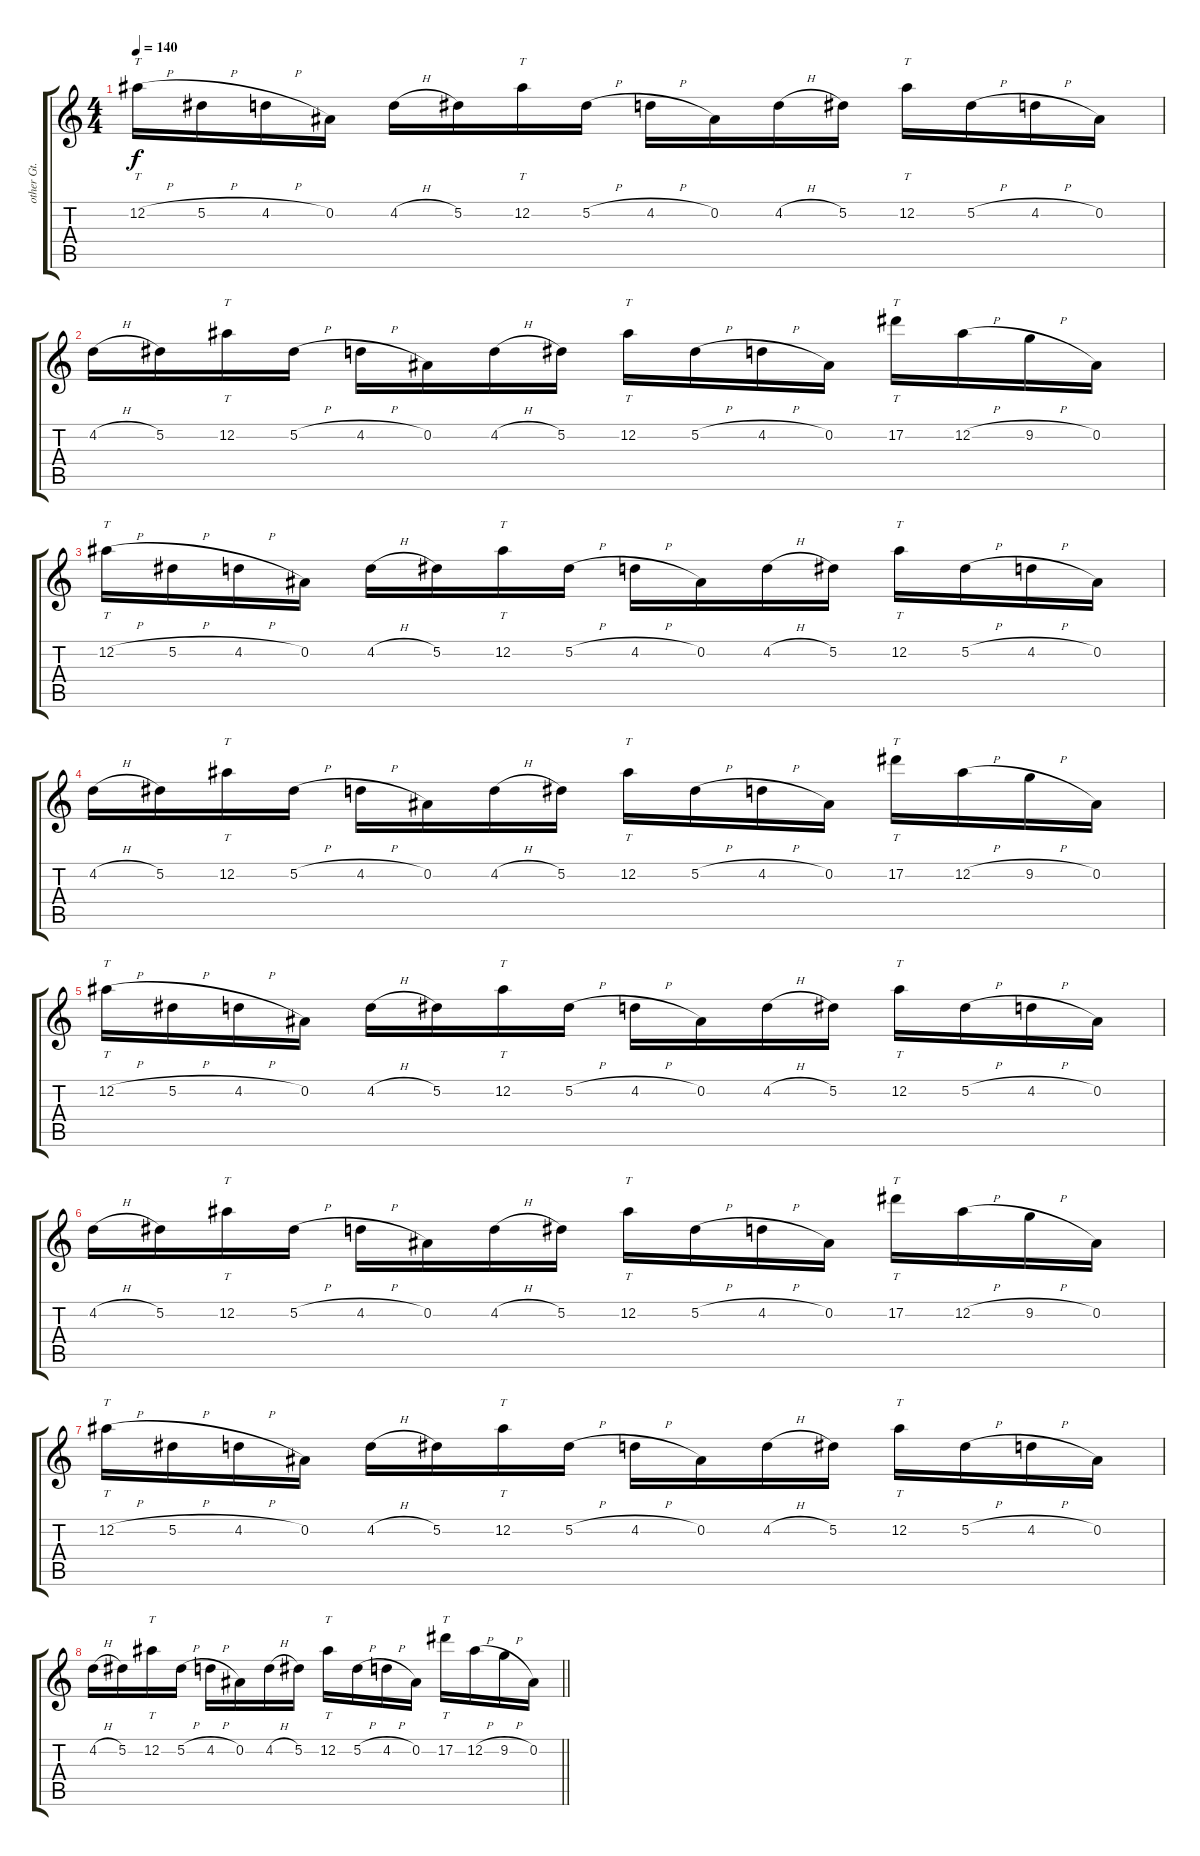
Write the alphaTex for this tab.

\track ("other Gt." "other Gt.") {instrument overdrivenguitar}
\staff {score tabs}
\tuning (Eb4 Bb3 Gb3 Db3 Ab2 Eb2) {hide}
\ts (4 4)
\tempo 140
\clef g2
\ks c
12.2{h}.16{tt dy f} 5.2{h}.16 4.2{h}.16 0.2.16 4.2{h}.16 5.2.16 12.2.16{tt} 5.2{h}.16 4.2{h}.16 0.2.16 4.2{h}.16 5.2.16 12.2.16{tt} 5.2{h}.16 4.2{h}.16 0.2.16 |
4.2{h}.16 5.2.16 12.2.16{tt} 5.2{h}.16 4.2{h}.16 0.2.16 4.2{h}.16 5.2.16 12.2.16{tt} 5.2{h}.16 4.2{h}.16 0.2.16 17.2.16{tt} 12.2{h}.16 9.2{h}.16 0.2.16 |
12.2{h}.16{tt} 5.2{h}.16 4.2{h}.16 0.2.16 4.2{h}.16 5.2.16 12.2.16{tt} 5.2{h}.16 4.2{h}.16 0.2.16 4.2{h}.16 5.2.16 12.2.16{tt} 5.2{h}.16 4.2{h}.16 0.2.16 |
4.2{h}.16 5.2.16 12.2.16{tt} 5.2{h}.16 4.2{h}.16 0.2.16 4.2{h}.16 5.2.16 12.2.16{tt} 5.2{h}.16 4.2{h}.16 0.2.16 17.2.16{tt} 12.2{h}.16 9.2{h}.16 0.2.16 |
12.2{h}.16{tt} 5.2{h}.16 4.2{h}.16 0.2.16 4.2{h}.16 5.2.16 12.2.16{tt} 5.2{h}.16 4.2{h}.16 0.2.16 4.2{h}.16 5.2.16 12.2.16{tt} 5.2{h}.16 4.2{h}.16 0.2.16 |
4.2{h}.16 5.2.16 12.2.16{tt} 5.2{h}.16 4.2{h}.16 0.2.16 4.2{h}.16 5.2.16 12.2.16{tt} 5.2{h}.16 4.2{h}.16 0.2.16 17.2.16{tt} 12.2{h}.16 9.2{h}.16 0.2.16 |
12.2{h}.16{tt} 5.2{h}.16 4.2{h}.16 0.2.16 4.2{h}.16 5.2.16 12.2.16{tt} 5.2{h}.16 4.2{h}.16 0.2.16 4.2{h}.16 5.2.16 12.2.16{tt} 5.2{h}.16 4.2{h}.16 0.2.16 |
\barLineRight lightlight
4.2{h}.16 5.2.16 12.2.16{tt} 5.2{h}.16 4.2{h}.16 0.2.16 4.2{h}.16 5.2.16 12.2.16{tt} 5.2{h}.16 4.2{h}.16 0.2.16 17.2.16{tt} 12.2{h}.16 9.2{h}.16 0.2.16
